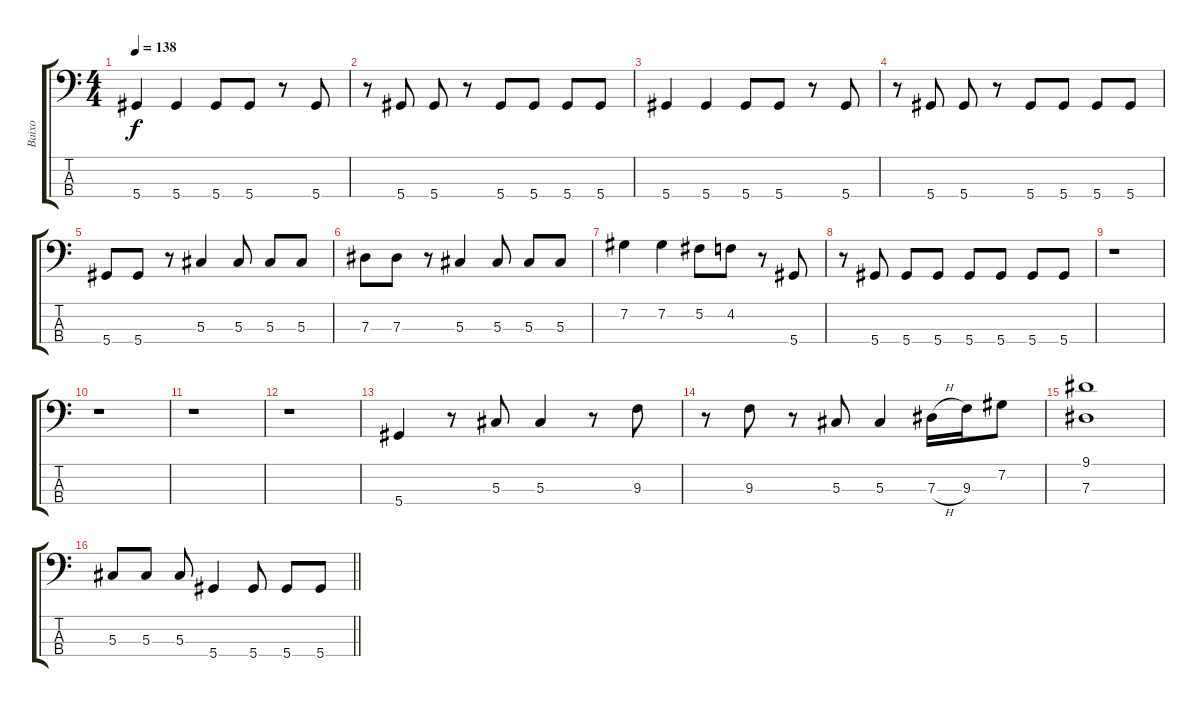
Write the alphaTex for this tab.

\track ("Baixo" "Baixo") {instrument electricbasspick}
\staff {score tabs}
\tuning (Gb2 Db2 Ab1 Eb1) {hide}
\ts (4 4)
\tempo 138
\clef f4
\ks c
5.4.4{dy f instrument electricbasspick} 5.4.4 5.4.8 5.4.8 r.8 5.4.8 |
r.8 5.4.8 5.4.8 r.8 5.4.8 5.4.8 5.4.8 5.4.8 |
5.4.4 5.4.4 5.4.8 5.4.8 r.8 5.4.8 |
r.8 5.4.8 5.4.8 r.8 5.4.8 5.4.8 5.4.8 5.4.8 |
5.4.8 5.4.8 r.8 5.3.4 5.3.8 5.3.8 5.3.8 |
7.3.8 7.3.8 r.8 5.3.4 5.3.8 5.3.8 5.3.8 |
7.2.4 7.2.4 5.2.8 4.2.8 r.8 5.4.8 |
r.8 5.4.8 5.4.8 5.4.8 5.4.8 5.4.8 5.4.8 5.4.8 |
r.1 |
r.1 |
r.1 |
r.1 |
5.4.4 r.8 5.3.8 5.3.4 r.8 9.3.8 |
r.8 9.3.8 r.8 5.3.8 5.3.4 7.3{h}.16 9.3.16 7.2.8 |
(9.1 7.3).1 |
\barLineRight lightlight
5.3.8 5.3.8 5.3.8 5.4.4 5.4.8 5.4.8 5.4.8
